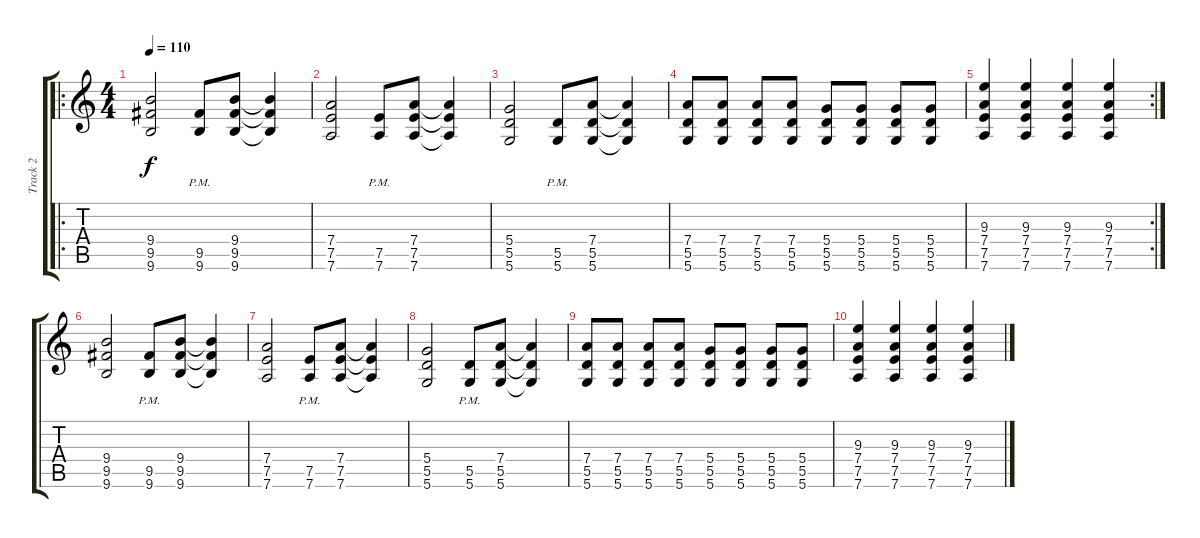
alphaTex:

\track ("Track 2" "Track 2") {instrument distortionguitar}
\staff {score tabs}
\tuning (E4 B3 G3 D3 A2 D2) {hide}
\ro
\ts (4 4)
\tempo 110
\clef g2
\ks c
(9.4 9.5 9.6).2{dy f} (9.5{pm} 9.6{pm}).8 (9.4 9.5 9.6).8 (9.4{t} 9.5{t} 9.6{t}).4 |
(7.4 7.5 7.6).2 (7.5{pm} 7.6{pm}).8 (7.4 7.5 7.6).8 (7.4{t} 7.5{t} 7.6{t}).4 |
(5.4 5.5 5.6).2 (5.5{pm} 5.6{pm}).8 (7.4 5.5 5.6).8 (7.4{t} 5.5{t} 5.6{t}).4 |
(7.4 5.5 5.6).8 (7.4 5.5 5.6).8 (7.4 5.5 5.6).8 (7.4 5.5 5.6).8 (5.4 5.5 5.6).8 (5.4 5.5 5.6).8 (5.4 5.5 5.6).8 (5.4 5.5 5.6).8 |
\rc 2
(9.3 7.4 7.5 7.6).4 (9.3 7.4 7.5 7.6).4 (9.3 7.4 7.5 7.6).4 (9.3 7.4 7.5 7.6).4 |
(9.4 9.5 9.6).2 (9.5{pm} 9.6{pm}).8 (9.4 9.5 9.6).8 (9.4{t} 9.5{t} 9.6{t}).4 |
(7.4 7.5 7.6).2 (7.5{pm} 7.6{pm}).8 (7.4 7.5 7.6).8 (7.4{t} 7.5{t} 7.6{t}).4 |
(5.4 5.5 5.6).2 (5.5{pm} 5.6{pm}).8 (7.4 5.5 5.6).8 (7.4{t} 5.5{t} 5.6{t}).4 |
(7.4 5.5 5.6).8 (7.4 5.5 5.6).8 (7.4 5.5 5.6).8 (7.4 5.5 5.6).8 (5.4 5.5 5.6).8 (5.4 5.5 5.6).8 (5.4 5.5 5.6).8 (5.4 5.5 5.6).8 |
(9.3 7.4 7.5 7.6).4 (9.3 7.4 7.5 7.6).4 (9.3 7.4 7.5 7.6).4 (9.3 7.4 7.5 7.6).4
